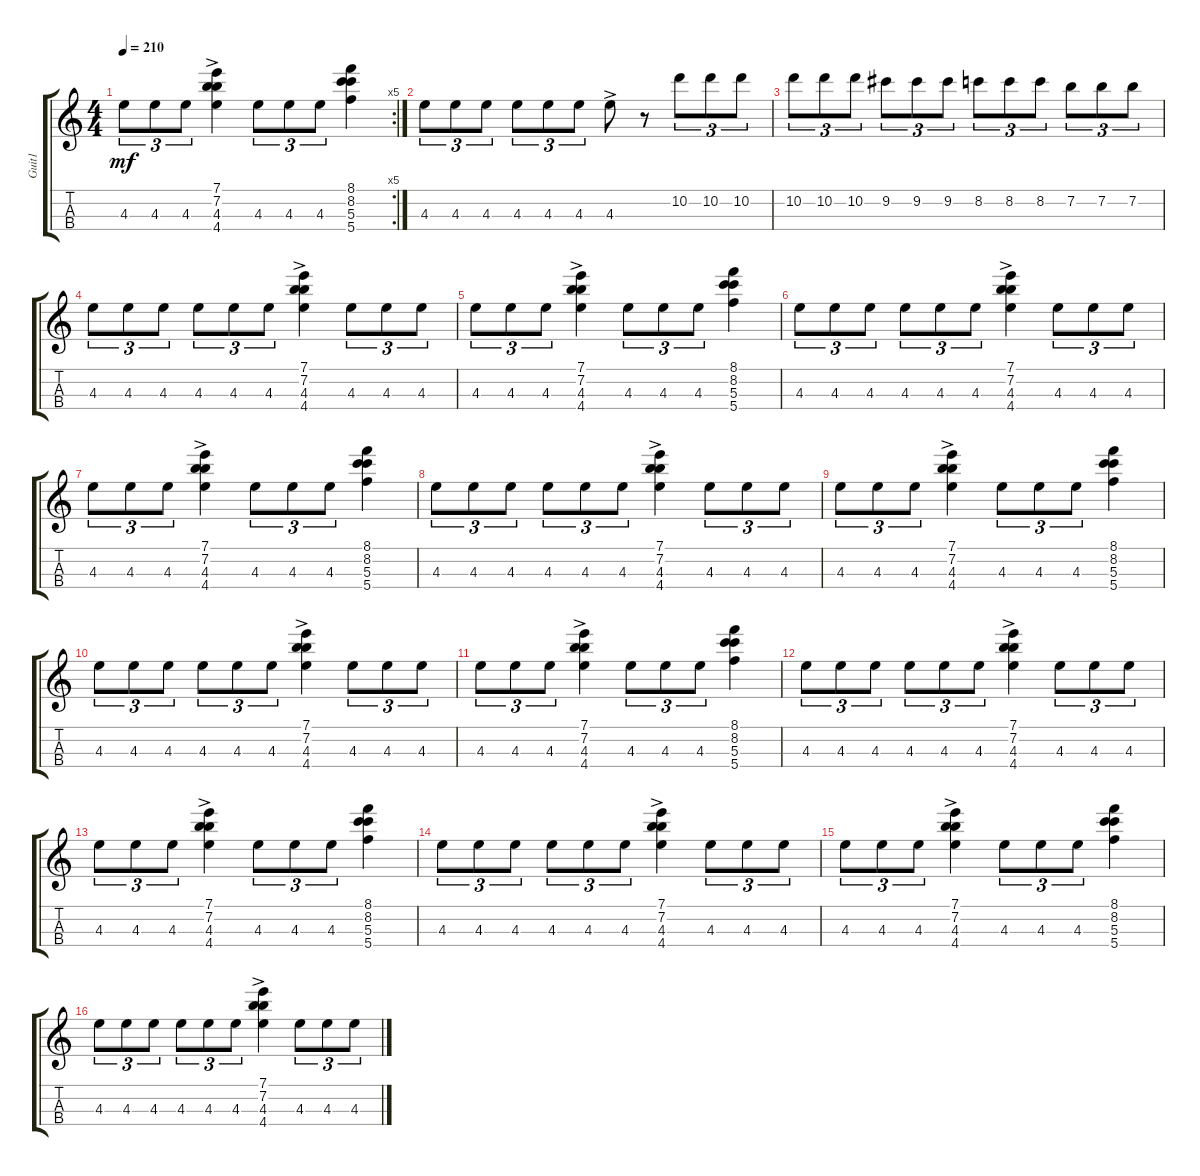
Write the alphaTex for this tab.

\track ("Guit1" "Guit1") {instrument acousticguitarnylon}
\staff {score tabs}
\tuning (A4 E4 C4 G4) {hide}
\rc 5
\ts (4 4)
\tempo 210
\clef g2
\ks c
4.3.8{tu (3 2) dy mf} 4.3.8{tu (3 2)} 4.3.8{tu (3 2)} (7.1{ac} 7.2{ac} 4.3 4.4).4 4.3.8{tu (3 2)} 4.3.8{tu (3 2)} 4.3.8{tu (3 2)} (8.1 8.2 5.3 5.4).4 |
4.3.8{tu (3 2)} 4.3.8{tu (3 2)} 4.3.8{tu (3 2)} 4.3.8{tu (3 2)} 4.3.8{tu (3 2)} 4.3.8{tu (3 2)} 4.3{ac}.8 r.8 10.2.8{tu (3 2)} 10.2.8{tu (3 2)} 10.2.8{tu (3 2)} |
10.2.8{tu (3 2)} 10.2.8{tu (3 2)} 10.2.8{tu (3 2)} 9.2.8{tu (3 2)} 9.2.8{tu (3 2)} 9.2.8{tu (3 2)} 8.2.8{tu (3 2)} 8.2.8{tu (3 2)} 8.2.8{tu (3 2)} 7.2.8{tu (3 2)} 7.2.8{tu (3 2)} 7.2.8{tu (3 2)} |
4.3.8{tu (3 2)} 4.3.8{tu (3 2)} 4.3.8{tu (3 2)} 4.3.8{tu (3 2)} 4.3.8{tu (3 2)} 4.3.8{tu (3 2)} (7.1{ac} 7.2{ac} 4.3 4.4).4 4.3.8{tu (3 2)} 4.3.8{tu (3 2)} 4.3.8{tu (3 2)} |
4.3.8{tu (3 2)} 4.3.8{tu (3 2)} 4.3.8{tu (3 2)} (7.1{ac} 7.2{ac} 4.3 4.4).4 4.3.8{tu (3 2)} 4.3.8{tu (3 2)} 4.3.8{tu (3 2)} (8.1 8.2 5.3 5.4).4 |
4.3.8{tu (3 2)} 4.3.8{tu (3 2)} 4.3.8{tu (3 2)} 4.3.8{tu (3 2)} 4.3.8{tu (3 2)} 4.3.8{tu (3 2)} (7.1{ac} 7.2{ac} 4.3 4.4).4 4.3.8{tu (3 2)} 4.3.8{tu (3 2)} 4.3.8{tu (3 2)} |
4.3.8{tu (3 2)} 4.3.8{tu (3 2)} 4.3.8{tu (3 2)} (7.1{ac} 7.2{ac} 4.3 4.4).4 4.3.8{tu (3 2)} 4.3.8{tu (3 2)} 4.3.8{tu (3 2)} (8.1 8.2 5.3 5.4).4 |
4.3.8{tu (3 2)} 4.3.8{tu (3 2)} 4.3.8{tu (3 2)} 4.3.8{tu (3 2)} 4.3.8{tu (3 2)} 4.3.8{tu (3 2)} (7.1{ac} 7.2{ac} 4.3 4.4).4 4.3.8{tu (3 2)} 4.3.8{tu (3 2)} 4.3.8{tu (3 2)} |
4.3.8{tu (3 2)} 4.3.8{tu (3 2)} 4.3.8{tu (3 2)} (7.1{ac} 7.2{ac} 4.3 4.4).4 4.3.8{tu (3 2)} 4.3.8{tu (3 2)} 4.3.8{tu (3 2)} (8.1 8.2 5.3 5.4).4 |
4.3.8{tu (3 2)} 4.3.8{tu (3 2)} 4.3.8{tu (3 2)} 4.3.8{tu (3 2)} 4.3.8{tu (3 2)} 4.3.8{tu (3 2)} (7.1{ac} 7.2{ac} 4.3 4.4).4 4.3.8{tu (3 2)} 4.3.8{tu (3 2)} 4.3.8{tu (3 2)} |
4.3.8{tu (3 2)} 4.3.8{tu (3 2)} 4.3.8{tu (3 2)} (7.1{ac} 7.2{ac} 4.3 4.4).4 4.3.8{tu (3 2)} 4.3.8{tu (3 2)} 4.3.8{tu (3 2)} (8.1 8.2 5.3 5.4).4 |
4.3.8{tu (3 2)} 4.3.8{tu (3 2)} 4.3.8{tu (3 2)} 4.3.8{tu (3 2)} 4.3.8{tu (3 2)} 4.3.8{tu (3 2)} (7.1{ac} 7.2{ac} 4.3 4.4).4 4.3.8{tu (3 2)} 4.3.8{tu (3 2)} 4.3.8{tu (3 2)} |
4.3.8{tu (3 2)} 4.3.8{tu (3 2)} 4.3.8{tu (3 2)} (7.1{ac} 7.2{ac} 4.3 4.4).4 4.3.8{tu (3 2)} 4.3.8{tu (3 2)} 4.3.8{tu (3 2)} (8.1 8.2 5.3 5.4).4 |
4.3.8{tu (3 2)} 4.3.8{tu (3 2)} 4.3.8{tu (3 2)} 4.3.8{tu (3 2)} 4.3.8{tu (3 2)} 4.3.8{tu (3 2)} (7.1{ac} 7.2{ac} 4.3 4.4).4 4.3.8{tu (3 2)} 4.3.8{tu (3 2)} 4.3.8{tu (3 2)} |
4.3.8{tu (3 2)} 4.3.8{tu (3 2)} 4.3.8{tu (3 2)} (7.1{ac} 7.2{ac} 4.3 4.4).4 4.3.8{tu (3 2)} 4.3.8{tu (3 2)} 4.3.8{tu (3 2)} (8.1 8.2 5.3 5.4).4 |
4.3.8{tu (3 2)} 4.3.8{tu (3 2)} 4.3.8{tu (3 2)} 4.3.8{tu (3 2)} 4.3.8{tu (3 2)} 4.3.8{tu (3 2)} (7.1{ac} 7.2{ac} 4.3 4.4).4 4.3.8{tu (3 2)} 4.3.8{tu (3 2)} 4.3.8{tu (3 2)}
